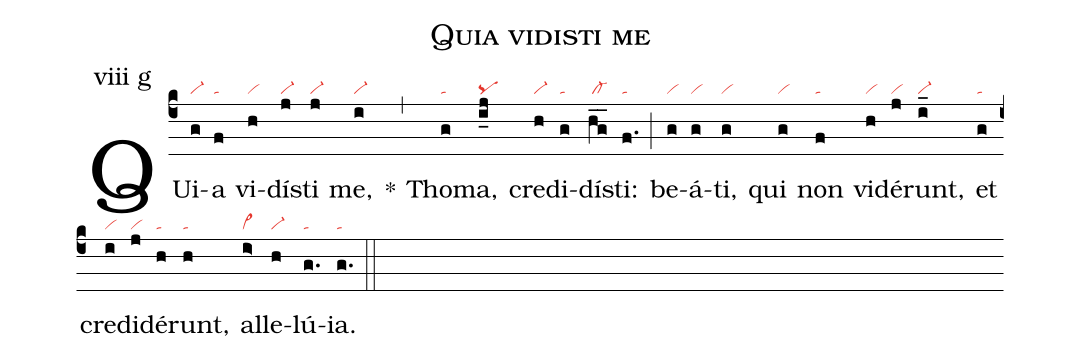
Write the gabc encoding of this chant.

name: Quia vidisti me;
annotation: viii g;
mode: 8;
nabc-lines: 1;
%%
(c4)
QUi(g|vi-)a(f|ta) vi(h|vi)dí(j|vi-)sti(j|vi-) me,(i|vi-) *(,)
Tho(g|ta)ma,(i_j|pq) cre(h|vi-)di(g|ta)dí(h_g_|/cl-)sti:(f.|ta) (;)
be(g|vi)á(g|vi)ti,(g|vi) qui(g|vi) non(f|ta) vi(h|vi)dé(j|vi)runt,(i_|vi-) et(g|ta) cre(i|vi)di(j|vi)dé(h|ta)runt,(h|ta) al(i>|vi>)le(h|vi-)lú(g.|ta)ia.(g.|ta) (::)
